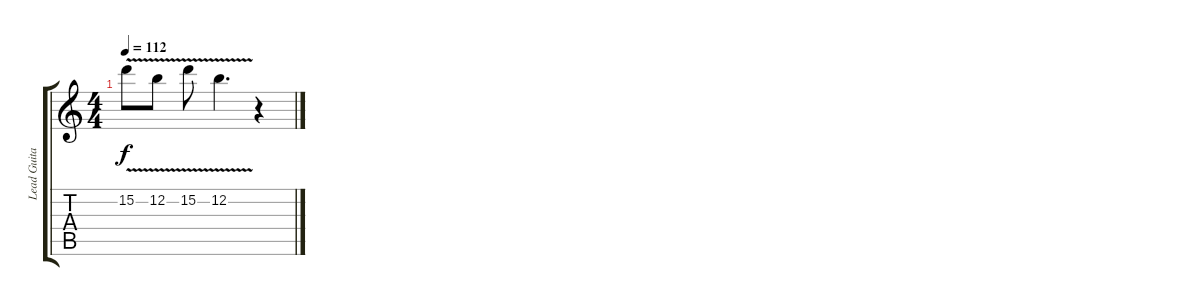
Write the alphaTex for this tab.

\track ("Lead Guitar" "Lead Guita") {instrument distortionguitar}
\staff {score tabs}
\tuning (E4 B3 G3 D3 A2 E2) {hide}
\ts (4 4)
\tempo 112
\clef g2
\ks c
15.2{v}.8{dy f} 12.2{v}.8 15.2{v}.8 12.2{v}.4{d} r.4
